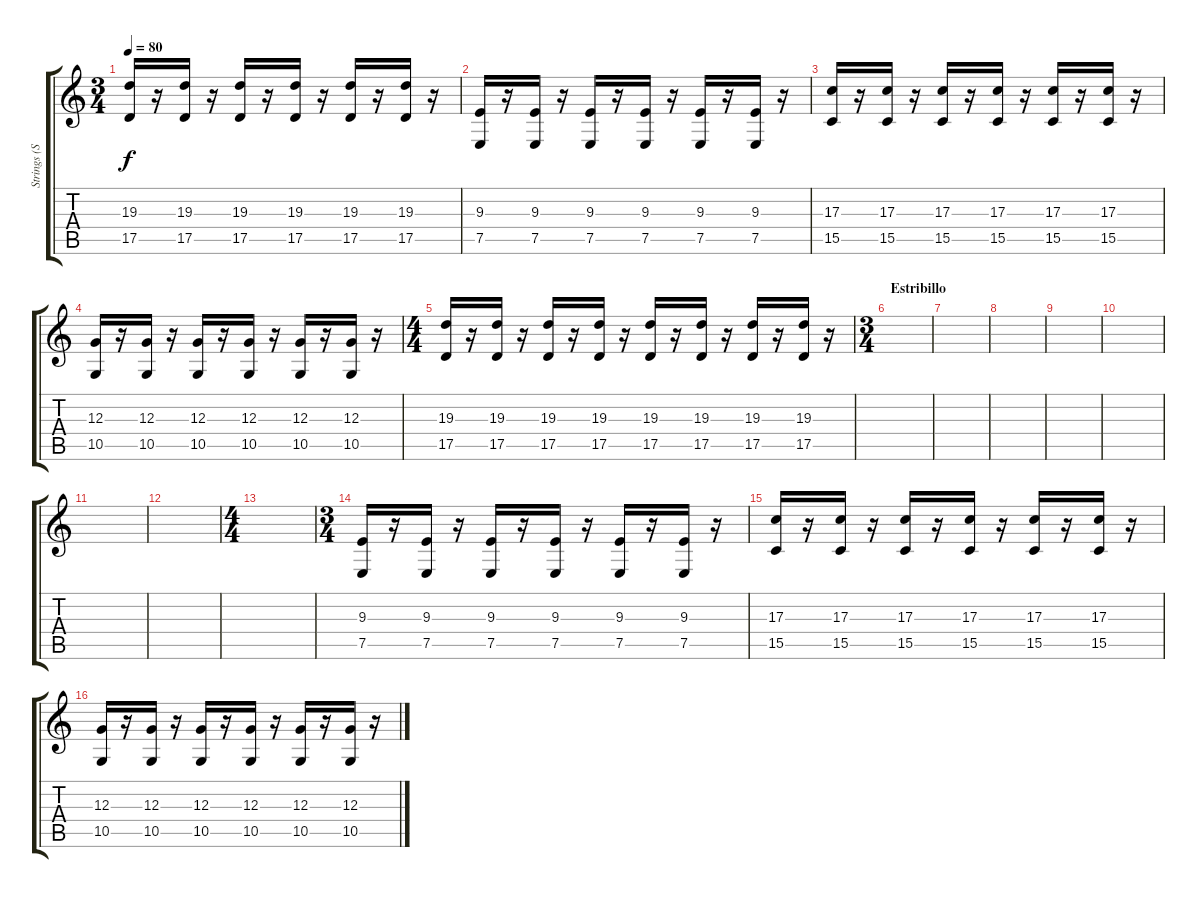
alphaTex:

\track ("Strings (Studio)" "Strings (S") {instrument stringensemble1}
\staff {score tabs}
\tuning (E4 B3 G3 D3 A2 E2) {hide}
\ts (3 4)
\tempo 80
\clef g2
\ks c
(19.3 17.5).16{dy f} r.16 (19.3 17.5).16 r.16 (19.3 17.5).16 r.16 (19.3 17.5).16 r.16 (19.3 17.5).16 r.16 (19.3 17.5).16 r.16 |
(9.3 7.5).16{volume 13} r.16 (9.3 7.5).16 r.16 (9.3 7.5).16 r.16 (9.3 7.5).16 r.16 (9.3 7.5).16 r.16 (9.3 7.5).16 r.16 |
(17.3 15.5).16 r.16 (17.3 15.5).16 r.16 (17.3 15.5).16 r.16 (17.3 15.5).16 r.16 (17.3 15.5).16 r.16 (17.3 15.5).16 r.16 |
(12.3 10.5).16 r.16 (12.3 10.5).16 r.16 (12.3 10.5).16 r.16 (12.3 10.5).16 r.16 (12.3 10.5).16 r.16 (12.3 10.5).16 r.16 |
\ts (4 4)
(19.3 17.5).16 r.16 (19.3 17.5).16 r.16 (19.3 17.5).16 r.16 (19.3 17.5).16 r.16 (19.3 17.5).16 r.16 (19.3 17.5).16 r.16 (19.3 17.5).16 r.16 (19.3 17.5).16 r.16 |
\ts (3 4)
\section ("" "Estribillo")
|
|
|
|
|
|
|
\ts (4 4)
|
\ts (3 4)
(9.3 7.5).16{volume 16} r.16 (9.3 7.5).16 r.16 (9.3 7.5).16 r.16 (9.3 7.5).16 r.16 (9.3 7.5).16 r.16 (9.3 7.5).16 r.16 |
(17.3 15.5).16 r.16 (17.3 15.5).16 r.16 (17.3 15.5).16 r.16 (17.3 15.5).16 r.16 (17.3 15.5).16 r.16 (17.3 15.5).16 r.16 |
(12.3 10.5).16 r.16 (12.3 10.5).16 r.16 (12.3 10.5).16 r.16 (12.3 10.5).16 r.16 (12.3 10.5).16 r.16 (12.3 10.5).16 r.16
